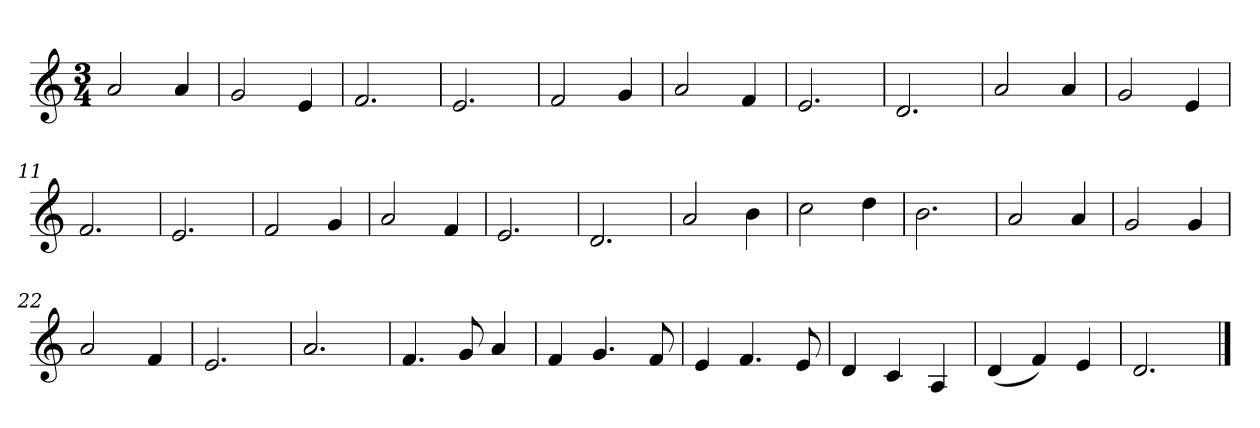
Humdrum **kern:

**kern
*part1
*staff1
*k[]
*M3/4
*MM120
=1
2a
4a
=2
2g
4e
=3
2.f
=4
2.e
=5
2f
4g
=6
2a
4f
=7
2.e
=8
2.d
=9
2a
4a
=10
2g
4e
=11
2.f
=12
2.e
=13
2f
4g
=14
2a
4f
=15
2.e
=16
2.d
=17
2a
4b
=18
2cc
4dd
=19
2.b
=20
2a
4a
=21
2g
4g
=22
2a
4f
=23
2.e
=24
2.a
=25
4.f
8g
4a
=26
4f
4.g
8f
=27
4e
4.f
8e
=28
4d
4c
4A
=29
(4d
4f)
4e
=30
2.d
==
*-
